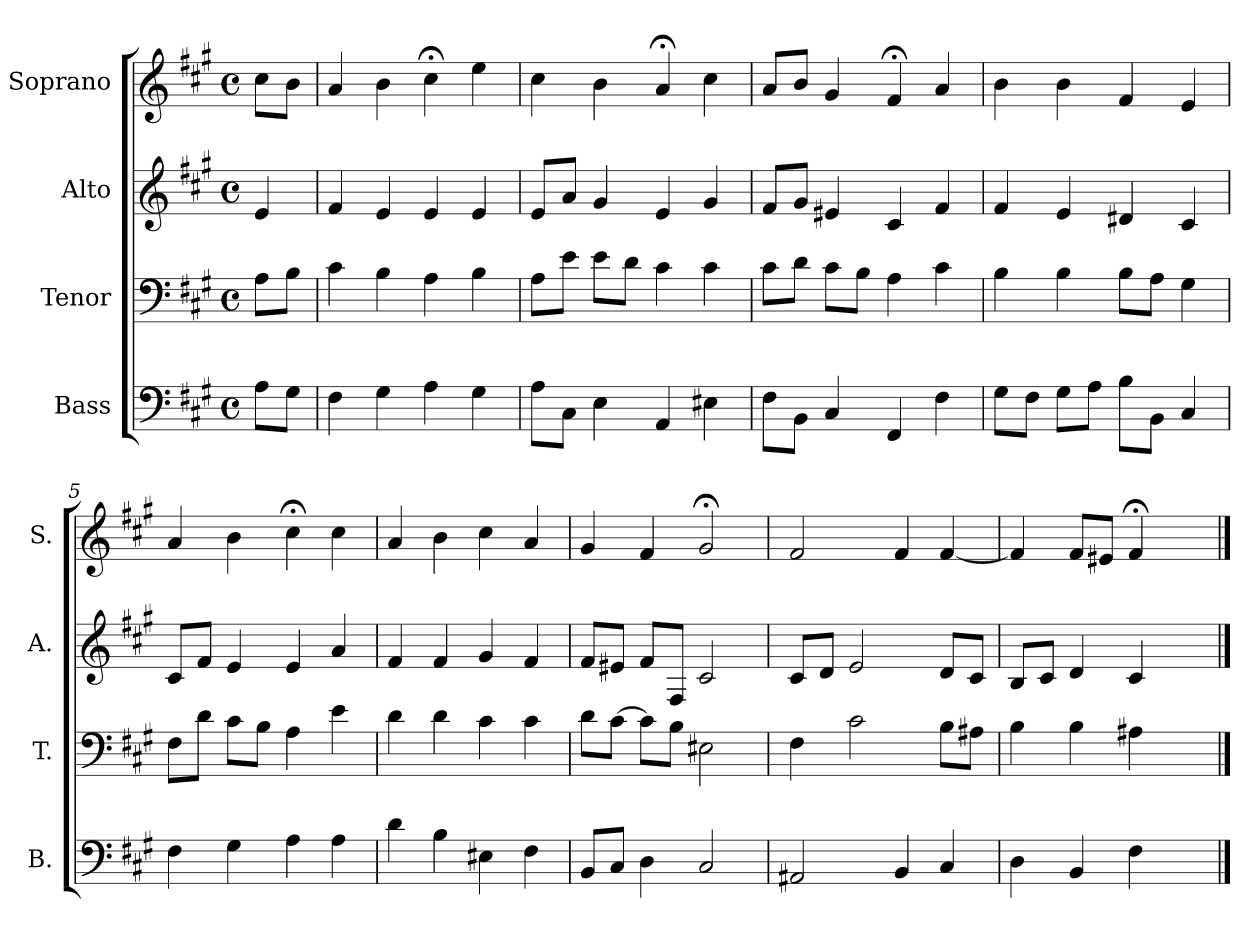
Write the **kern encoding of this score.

**kern	**kern	**kern	**kern
*part4	*part3	*part2	*part1
*staff4	*staff3	*staff2	*staff1
*I"Bass	*I"Tenor	*I"Alto	*I"Soprano
*I'B.	*I'T.	*I'A.	*I'S.
*clefF4	*clefF4	*clefG2	*clefG2
*k[f#c#g#]	*k[f#c#g#]	*k[f#c#g#]	*k[f#c#g#]
*f#:	*f#:	*f#:	*f#:
*M4/4	*M4/4	*M4/4	*M4/4
*met(c)	*met(c)	*met(c)	*met(c)
*MM96	*MM96	*MM96	*MM96
=	=	=	=
8A\L	8A\L	4e/	8cc#\L
8G#\J	8B\J	.	8b\J
=1	=1	=1	=1
4F#\	4c#\	4f#/	4a/
4G#\	4B\	4e/	4b\
4A\	4A\	4e/	4cc#;<\
4G#\	4B\	4e/	4ee\
=2	=2	=2	=2
8A\L	8A\L	8e/L	4cc#\
8C#\J	8e\J	8a/J	.
4E\	8e\L	4g#/	4b\
.	8d\J	.	.
4AA/	4c#\	4e/	4a;</
4E#X\	4c#\	4g#/	4cc#\
!!LO:LB:g=z
=3	=3	=3	=3
8F#\L	8c#\L	8f#/L	8a/L
8BB\J	8d\J	8g#/J	8b/J
4C#/	8c#\L	4e#X/	4g#/
.	8B\J	.	.
4FF#/	4A\	4c#/	4f#;</
4F#\	4c#\	4f#/	4a/
=4	=4	=4	=4
8G#\L	4B\	4f#/	4b\
8F#\J	.	.	.
8G#\L	4B\	4e/	4b\
8A\J	.	.	.
8B\L	8B\L	4d#X/	4f#/
8BB\J	8A\J	.	.
4C#/	4G#\	4c#/	4e/
=5	=5	=5	=5
4F#\	8F#\L	8c#/L	4a/
.	8d\J	8f#/J	.
4G#\	8c#\L	4e/	4b\
.	8B\J	.	.
4A\	4A\	4e/	4cc#;<\
4A\	4e\	4a/	4cc#\
!!LO:LB:g=z
=6	=6	=6	=6
4d\	4d\	4f#/	4a/
4B\	4d\	4f#/	4b\
4E#X\	4c#\	4g#/	4cc#\
4F#\	4c#\	4f#/	4a/
=7	=7	=7	=7
8BB/L	8d\L	8f#/L	4g#/
8C#/J	[8c#\J	8e#X/J	.
4D\	8c#\L]	8f#/L	4f#/
.	8B\J	8F#/J	.
2C#/	2E#X\	2c#/	2g#;</
=8	=8	=8	=8
2AA#X/	4F#\	8c#/L	2f#/
.	.	8d/J	.
.	2c#\	2e/	.
4BB/	.	.	4f#/
4C#/	8B\L	8d/L	[4f#/
.	8A#X\J	8c#/J	.
=9	=9	=9	=9
4D\	4B\	8B/L	4f#/]
.	.	8c#/J	.
4BB/	4B\	4d/	8f#/L
.	.	.	8e#X/J
4F#\	4A#X\	4c#/	4f#;</
4ryy	4ryy	4ryy	4ryy
==	==	==	==
*-	*-	*-	*-
